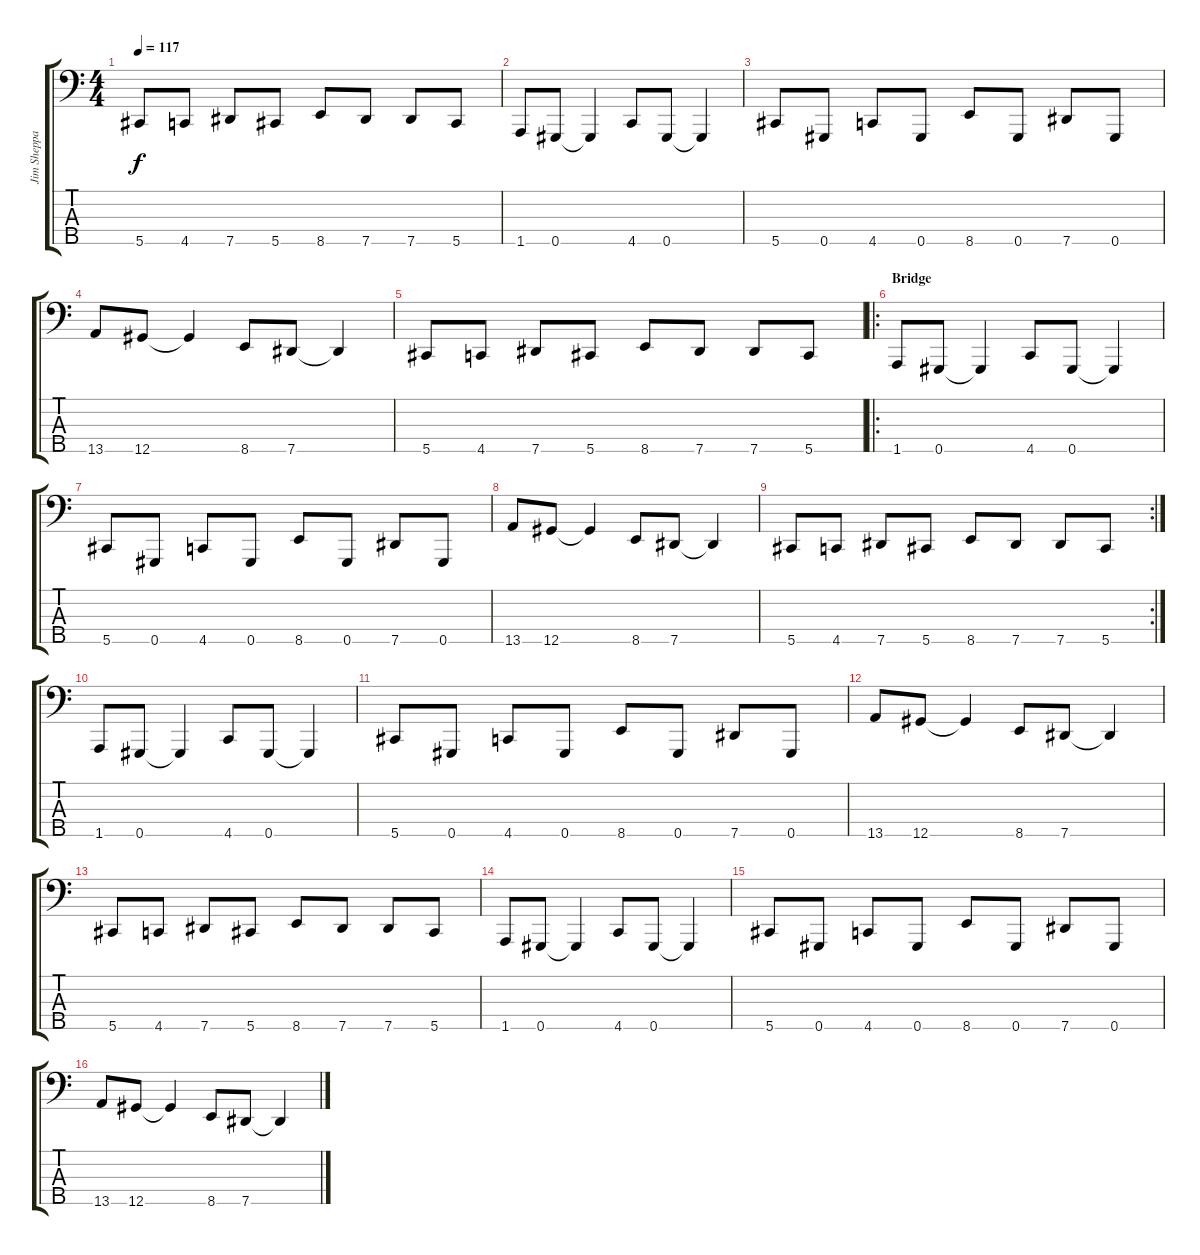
\track ("Jim Sheppard" "Jim Sheppa") {instrument electricbasspick}
\staff {score tabs}
\tuning (Gb2 Db2 Ab1 Db1 Ab0) {hide}
\ts (4 4)
\tempo 117
\clef f4
\ks c
5.5.8{dy f} 4.5.8 7.5.8 5.5.8 8.5.8 7.5.8 7.5.8 5.5.8 |
1.5.8 0.5.8 0.5{t}.4 4.5.8 0.5.8 0.5{t}.4 |
5.5.8 0.5.8 4.5.8 0.5.8 8.5.8 0.5.8 7.5.8 0.5.8 |
13.5.8 12.5.8 12.5{t}.4 8.5.8 7.5.8 7.5{t}.4 |
5.5.8 4.5.8 7.5.8 5.5.8 8.5.8 7.5.8 7.5.8 5.5.8 |
\ro
\section ("" "Bridge")
1.5.8 0.5.8 0.5{t}.4 4.5.8 0.5.8 0.5{t}.4 |
5.5.8 0.5.8 4.5.8 0.5.8 8.5.8 0.5.8 7.5.8 0.5.8 |
13.5.8 12.5.8 12.5{t}.4 8.5.8 7.5.8 7.5{t}.4 |
\rc 2
5.5.8 4.5.8 7.5.8 5.5.8 8.5.8 7.5.8 7.5.8 5.5.8 |
1.5.8 0.5.8 0.5{t}.4 4.5.8 0.5.8 0.5{t}.4 |
5.5.8 0.5.8 4.5.8 0.5.8 8.5.8 0.5.8 7.5.8 0.5.8 |
13.5.8 12.5.8 12.5{t}.4 8.5.8 7.5.8 7.5{t}.4 |
5.5.8 4.5.8 7.5.8 5.5.8 8.5.8 7.5.8 7.5.8 5.5.8 |
1.5.8 0.5.8 0.5{t}.4 4.5.8 0.5.8 0.5{t}.4 |
5.5.8 0.5.8 4.5.8 0.5.8 8.5.8 0.5.8 7.5.8 0.5.8 |
13.5.8 12.5.8 12.5{t}.4 8.5.8 7.5.8 7.5{t}.4
